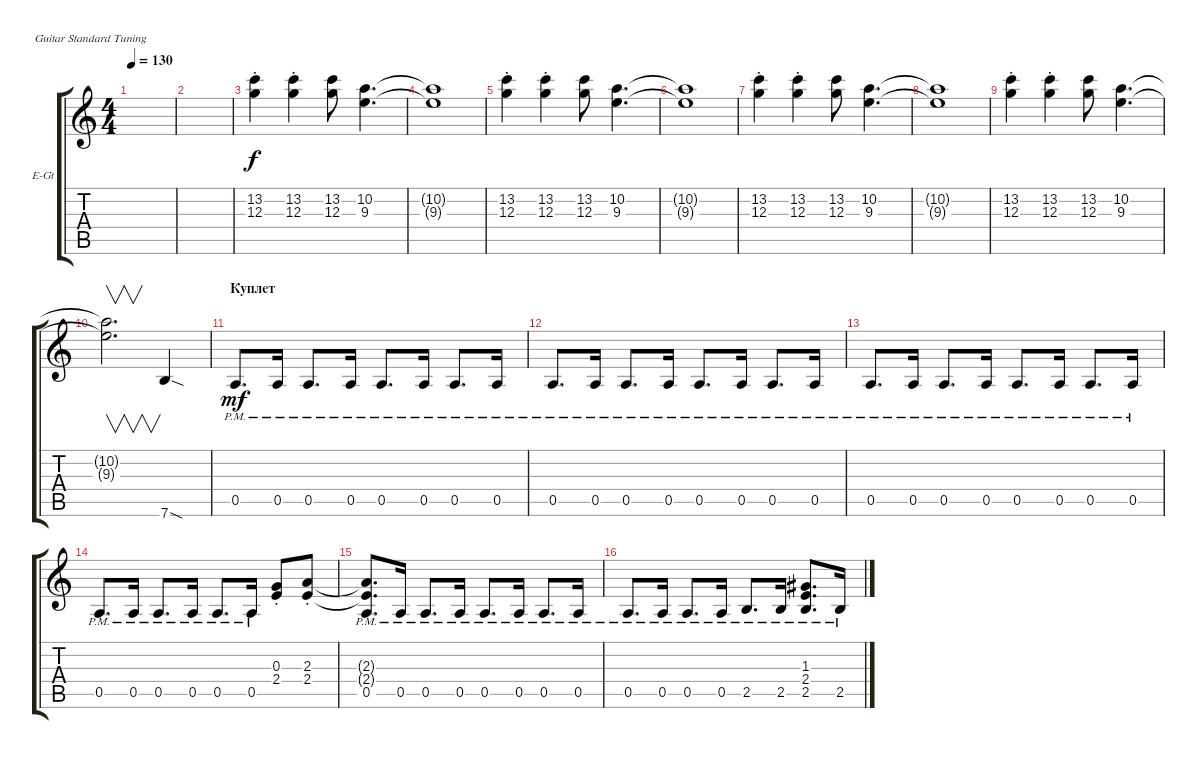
\defaultSystemsLayout 4
\bracketExtendMode groupsimilarinstruments
\firstSystemTrackNameOrientation horizontal
\otherSystemsTrackNameOrientation horizontal
\track ("Ю. Каспарян " "E-Gt") {instrument overdrivenguitar}
\staff {score tabs}
\tuning (E4 B3 G3 D3 A2 E2)
\ts (4 4)
\tempo 130
\clef g2
\ks c
|
|
(13.2{st} 12.3{st}).4 (13.2{st} 12.3{st}).4 (13.2 12.3).8 (10.2 9.3).4{d} |
(10.2{t} 9.3{t}).1 |
(13.2{st} 12.3{st}).4 (13.2{st} 12.3{st}).4 (13.2 12.3).8 (10.2 9.3).4{d} |
(10.2{t} 9.3{t}).1 |
(13.2{st} 12.3{st}).4 (13.2{st} 12.3{st}).4 (13.2 12.3).8 (10.2 9.3).4{d} |
(10.2{t} 9.3{t}).1 |
(13.2{st} 12.3{st}).4 (13.2{st} 12.3{st}).4 (13.2 12.3).8 (10.2 9.3).4{d} |
(10.2{t} 9.3{t}).2{v d} 7.6{sod}.4 |
\section ("" "Куплет")
0.5{pm}.8{d dy mf} 0.5{pm}.16 0.5{pm}.8{d} 0.5{pm}.16 0.5{pm}.8{d} 0.5{pm}.16 0.5{pm}.8{d} 0.5{pm}.16 |
0.5{pm}.8{d} 0.5{pm}.16 0.5{pm}.8{d} 0.5{pm}.16 0.5{pm}.8{d} 0.5{pm}.16 0.5{pm}.8{d} 0.5{pm}.16 |
0.5{pm}.8{d} 0.5{pm}.16 0.5{pm}.8{d} 0.5{pm}.16 0.5{pm}.8{d} 0.5{pm}.16 0.5{pm}.8{d} 0.5{pm}.16 |
0.5{pm}.8{d} 0.5{pm}.16 0.5{pm}.8{d} 0.5{pm}.16 0.5{pm}.8{d} 0.5{pm}.16 (2.4{st} 0.3{st}).8 (2.4{st} 2.3{st}).8 |
(0.5{pm} 2.3{t} 2.4{t}).8{d} 0.5{pm}.16 0.5{pm}.8{d} 0.5{pm}.16 0.5{pm}.8{d} 0.5{pm}.16 0.5{pm}.8{d} 0.5{pm}.16 |
0.5{pm}.8{d} 0.5{pm}.16 0.5{pm}.8{d} 0.5{pm}.16 2.5{pm}.8{d} 2.5{pm}.16 (2.5{pm} 2.4 1.3).8{d} 2.5{pm}.16
